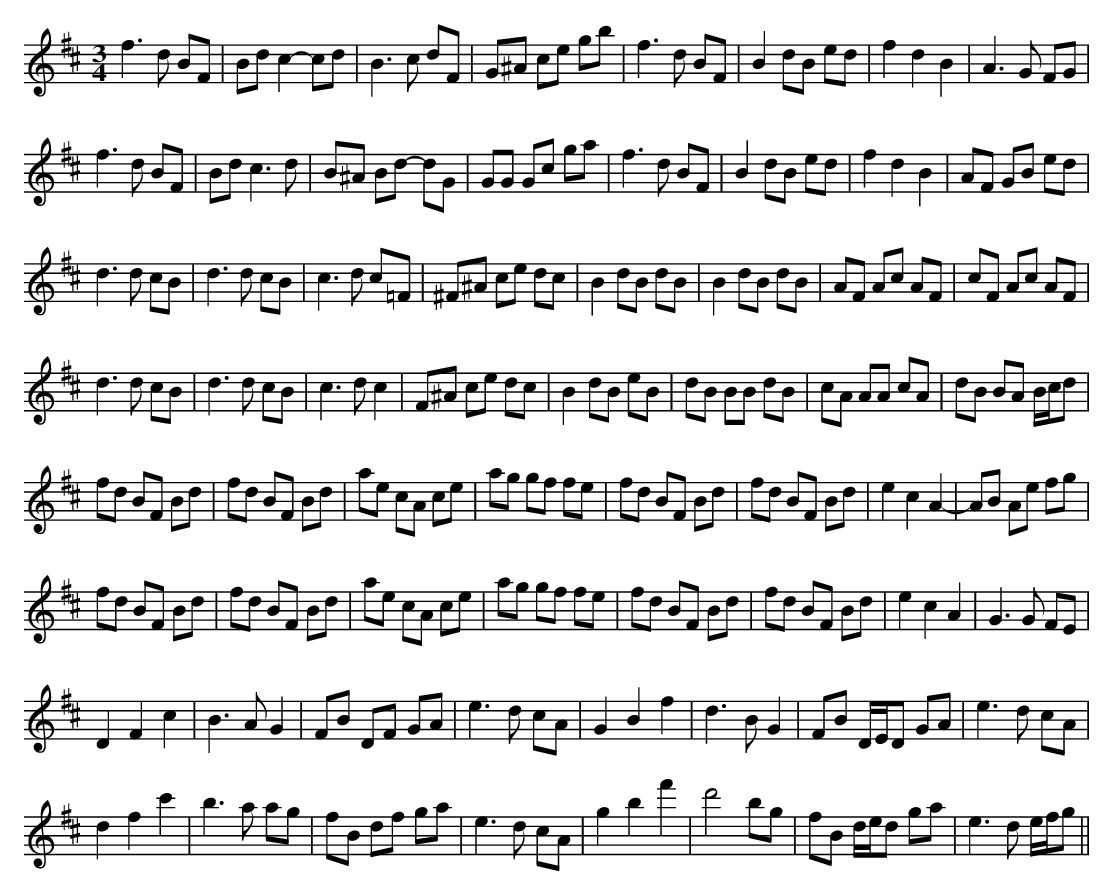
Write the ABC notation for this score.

X:1
M:3/4
K:Bmin
f3d BF|Bd c2-cd|B3c dF|G^A ce gb|f3d BF|B2 dB ed|f2d2B2|A3G FG|
f3d BF|Bd c3d|B^A Bd- dG|GG Gc ga|f3d BF|B2dB ed|f2 d2 B2|AF GB ed|
d3d cB|d3d cB|c3d c=F|^F^A ce dc|B2dB dB|B2dB dB|AF Ac AF|cF Ac AF|
d3d cB|d3d cB|c3dc2|F^A ce dc|B2dB eB|dB BB dB|cA AA cA|dB BA B/c/d|
fd BF Bd|fd BF Bd|ae cA ce|ag gf fe|fd BF Bd|fd BF Bd|e2 c2 A2-|AB Ae fg|
fd BF Bd|fd BF Bd|ae cA ce|ag gf fe|fd BF Bd|fd BF Bd|e2c2A2|G3G FE|
D2F2c2|B3AG2|FB DF GA|e3d cA|G2B2f2|d3B G2|FB D/E/D GA|e3d cA|
d2f2c'2|b3a ag|fB df ga|e3d cA|g2b2f'2|d'4bg|fB d/e/d ga|e3d e/f/g||
